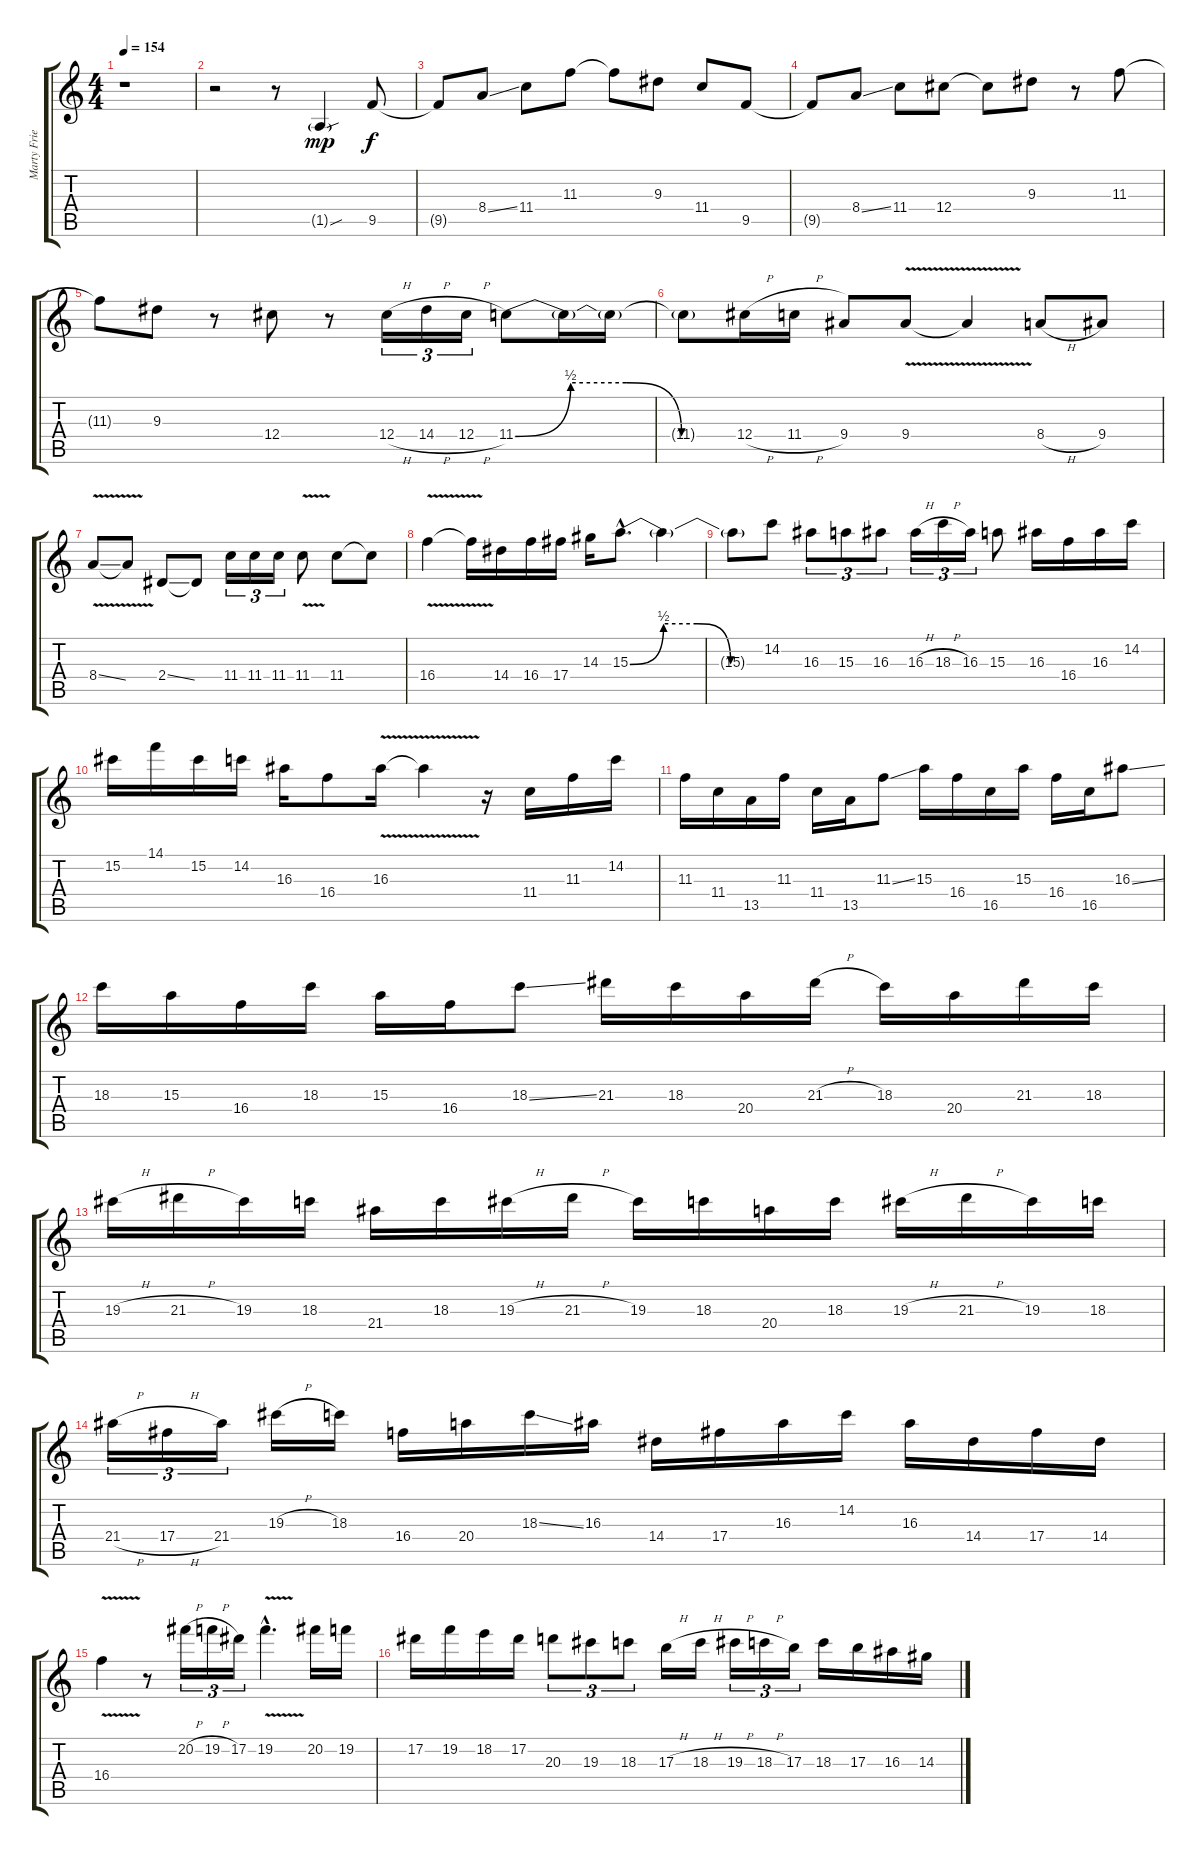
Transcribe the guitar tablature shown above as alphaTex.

\track ("Marty Friedman" "Marty Frie") {instrument distortionguitar}
\staff {score tabs}
\tuning (Eb4 Bb3 Gb3 Db3 Ab2 Eb2) {hide}
\ts (4 4)
\tempo 154
\clef g2
\ks c
r.1{dy f} |
r.2 r.8 1.5{sou g}.4{dy mp} 9.5.8{dy f} |
9.5{t}.8 8.4{ss}.8 11.4.8 11.3.8 11.3{t}.8 9.3.8 11.4.8 9.5.8 |
9.5{t}.8 8.4{ss}.8 11.4.8 12.4.8 12.4{t}.8 9.3.8 r.8 11.3.8 |
11.3{t}.8 9.3.8 r.8 12.4.8 r.8 12.4{h}.16{tu (3 2)} 14.4{h}.16{tu (3 2)} 12.4{h}.16{tu (3 2)} 11.4{be (custom 0 0 15 2 30 2 45 0 60 0)}.8 11.4{t}.16 11.4{t}.16 |
11.4{t}.8 12.4{h}.16 11.4{h}.16 9.4.8 9.4{v}.8 9.4{t}.4 8.4{h}.8 9.4.8 |
8.4{v ss}.8 8.4{t}.8 2.4{ss}.8 2.4{t}.8 11.4.16{tu (3 2)} 11.4.16{tu (3 2)} 11.4.16{tu (3 2)} 11.4{v}.8 11.4.8 11.4{t}.8 |
16.4{v}.4 16.4{t}.16 14.4.16 16.4.16 17.4.16 14.3.16 15.3{be (custom 0 0 15 2 30 2 45 0 60 0) hac}.8{d} 15.3{t}.4 |
15.3{t}.8 14.2.8 16.3.8{tu (3 2)} 15.3.8{tu (3 2)} 16.3.8{tu (3 2)} 16.3{h}.16{tu (3 2)} 18.3{h}.16{tu (3 2)} 16.3.16{tu (3 2)} 15.3.8 16.3.16 16.4.16 16.3.16 14.2.16 |
15.2.16 14.1.16 15.2.16 14.2.16 16.3.16 16.4.8 16.3{v}.16 16.3{t}.4 r.16 11.4.16 11.3.16 14.2.16 |
11.3.16 11.4.16 13.5.16 11.3.16 11.4.16 13.5.16 11.3{ss}.8 15.3.16 16.4.16 16.5.16 15.3.16 16.4.16 16.5.16 16.3{ss}.8 |
18.3.16 15.3.16 16.4.16 18.3.16 15.3.16 16.4.16 18.3{ss}.8 21.3.16 18.3.16 20.4.16 21.3{h}.16 18.3.16 20.4.16 21.3.16 18.3.16 |
19.3{h}.16 21.3{h}.16 19.3.16 18.3.16 21.4.16 18.3.16 19.3{h}.16 21.3{h}.16 19.3.16 18.3.16 20.4.16 18.3.16 19.3{h}.16 21.3{h}.16 19.3.16 18.3.16 |
21.4{h}.16{tu (3 2)} 17.4{h}.16{tu (3 2)} 21.4.16{tu (3 2)} 19.3{h}.16 18.3.16 16.4.16 20.4.16 18.3{ss}.16 16.3.16 14.4.16 17.4.16 16.3.16 14.2.16 16.3.16 14.4.16 17.4.16 14.4.16 |
16.4{v}.4 r.8 20.2{h}.16{tu (3 2)} 19.2{h}.16{tu (3 2)} 17.2.16{tu (3 2)} 19.2{v hac}.4{d} 20.2.16 19.2.16 |
17.2.16 19.2.16 18.2.16 17.2.16 20.3.8{tu (3 2)} 19.3.8{tu (3 2)} 18.3.8{tu (3 2)} 17.3{h}.16 18.3{h}.16 19.3{h}.16{tu (3 2)} 18.3{h}.16{tu (3 2)} 17.3.16{tu (3 2)} 18.3.16 17.3.16 16.3.16 14.3.16
